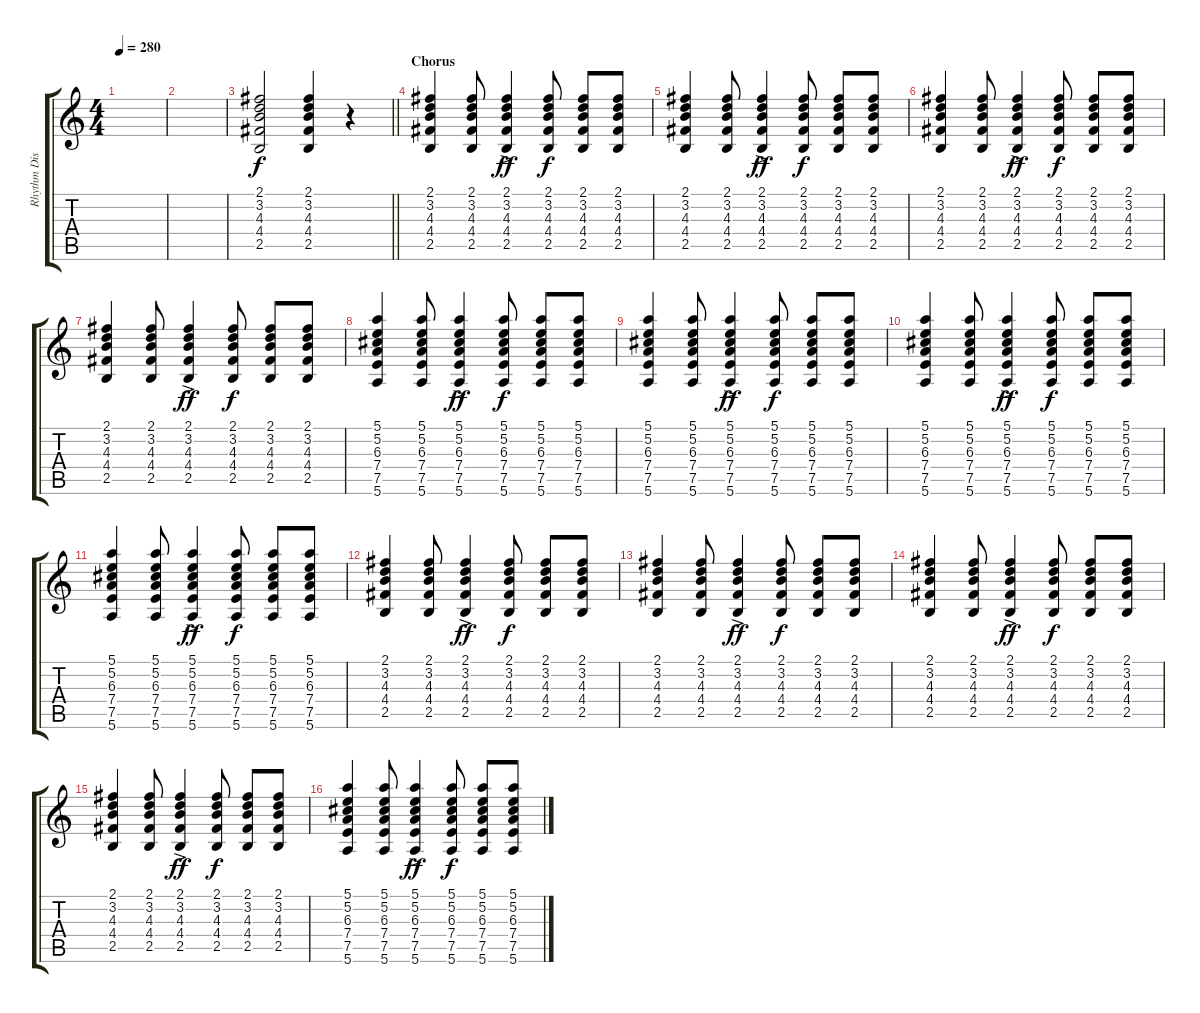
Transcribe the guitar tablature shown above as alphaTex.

\track ("Rhythm Dist." "Rhythm Dis") {instrument overdrivenguitar}
\staff {score tabs}
\tuning (E4 B3 G3 D3 A2 E2) {hide}
\ts (4 4)
\tempo 280
\clef g2
\ks c
|
|
\barLineRight lightlight
(2.1 3.2 4.3 4.4 2.5).2 (2.1 3.2 4.3 4.4 2.5).4 r.4 |
\section ("" "Chorus")
(2.1 3.2 4.3 4.4 2.5).4 (2.1 3.2 4.3 4.4 2.5).8 (2.1 3.2 4.3 4.4{ac} 2.5).4{dy ff} (2.1 3.2 4.3 4.4 2.5).8{dy f} (2.1 3.2 4.3 4.4 2.5).8 (2.1 3.2 4.3 4.4 2.5).8 |
(2.1 3.2 4.3 4.4 2.5).4 (2.1 3.2 4.3 4.4 2.5).8 (2.1 3.2 4.3 4.4{ac} 2.5).4{dy ff} (2.1 3.2 4.3 4.4 2.5).8{dy f} (2.1 3.2 4.3 4.4 2.5).8 (2.1 3.2 4.3 4.4 2.5).8 |
(2.1 3.2 4.3 4.4 2.5).4 (2.1 3.2 4.3 4.4 2.5).8 (2.1 3.2 4.3 4.4{ac} 2.5).4{dy ff} (2.1 3.2 4.3 4.4 2.5).8{dy f} (2.1 3.2 4.3 4.4 2.5).8 (2.1 3.2 4.3 4.4 2.5).8 |
(2.1 3.2 4.3 4.4 2.5).4 (2.1 3.2 4.3 4.4 2.5).8 (2.1 3.2 4.3 4.4{ac} 2.5).4{dy ff} (2.1 3.2 4.3 4.4 2.5).8{dy f} (2.1 3.2 4.3 4.4 2.5).8 (2.1 3.2 4.3 4.4 2.5).8 |
(5.1 5.2 6.3 7.4 7.5 5.6).4 (5.1 5.2 6.3 7.4 7.5 5.6).8 (5.1 5.2{ac} 6.3 7.4 7.5 5.6).4{dy ff} (5.1 5.2 6.3 7.4 7.5 5.6).8{dy f} (5.1 5.2 6.3 7.4 7.5 5.6).8 (5.1 5.2 6.3 7.4 7.5 5.6).8 |
(5.1 5.2 6.3 7.4 7.5 5.6).4 (5.1 5.2 6.3 7.4 7.5 5.6).8 (5.1 5.2{ac} 6.3 7.4 7.5 5.6).4{dy ff} (5.1 5.2 6.3 7.4 7.5 5.6).8{dy f} (5.1 5.2 6.3 7.4 7.5 5.6).8 (5.1 5.2 6.3 7.4 7.5 5.6).8 |
(5.1 5.2 6.3 7.4 7.5 5.6).4 (5.1 5.2 6.3 7.4 7.5 5.6).8 (5.1 5.2{ac} 6.3 7.4 7.5 5.6).4{dy ff} (5.1 5.2 6.3 7.4 7.5 5.6).8{dy f} (5.1 5.2 6.3 7.4 7.5 5.6).8 (5.1 5.2 6.3 7.4 7.5 5.6).8 |
(5.1 5.2 6.3 7.4 7.5 5.6).4 (5.1 5.2 6.3 7.4 7.5 5.6).8 (5.1 5.2{ac} 6.3 7.4 7.5 5.6).4{dy ff} (5.1 5.2 6.3 7.4 7.5 5.6).8{dy f} (5.1 5.2 6.3 7.4 7.5 5.6).8 (5.1 5.2 6.3 7.4 7.5 5.6).8 |
(2.1 3.2 4.3 4.4 2.5).4 (2.1 3.2 4.3 4.4 2.5).8 (2.1 3.2 4.3 4.4{ac} 2.5).4{dy ff} (2.1 3.2 4.3 4.4 2.5).8{dy f} (2.1 3.2 4.3 4.4 2.5).8 (2.1 3.2 4.3 4.4 2.5).8 |
(2.1 3.2 4.3 4.4 2.5).4 (2.1 3.2 4.3 4.4 2.5).8 (2.1 3.2 4.3 4.4{ac} 2.5).4{dy ff} (2.1 3.2 4.3 4.4 2.5).8{dy f} (2.1 3.2 4.3 4.4 2.5).8 (2.1 3.2 4.3 4.4 2.5).8 |
(2.1 3.2 4.3 4.4 2.5).4 (2.1 3.2 4.3 4.4 2.5).8 (2.1 3.2 4.3 4.4{ac} 2.5).4{dy ff} (2.1 3.2 4.3 4.4 2.5).8{dy f} (2.1 3.2 4.3 4.4 2.5).8 (2.1 3.2 4.3 4.4 2.5).8 |
(2.1 3.2 4.3 4.4 2.5).4 (2.1 3.2 4.3 4.4 2.5).8 (2.1 3.2 4.3 4.4{ac} 2.5).4{dy ff} (2.1 3.2 4.3 4.4 2.5).8{dy f} (2.1 3.2 4.3 4.4 2.5).8 (2.1 3.2 4.3 4.4 2.5).8 |
(5.1 5.2 6.3 7.4 7.5 5.6).4 (5.1 5.2 6.3 7.4 7.5 5.6).8 (5.1 5.2{ac} 6.3 7.4 7.5 5.6).4{dy ff} (5.1 5.2 6.3 7.4 7.5 5.6).8{dy f} (5.1 5.2 6.3 7.4 7.5 5.6).8 (5.1 5.2 6.3 7.4 7.5 5.6).8
